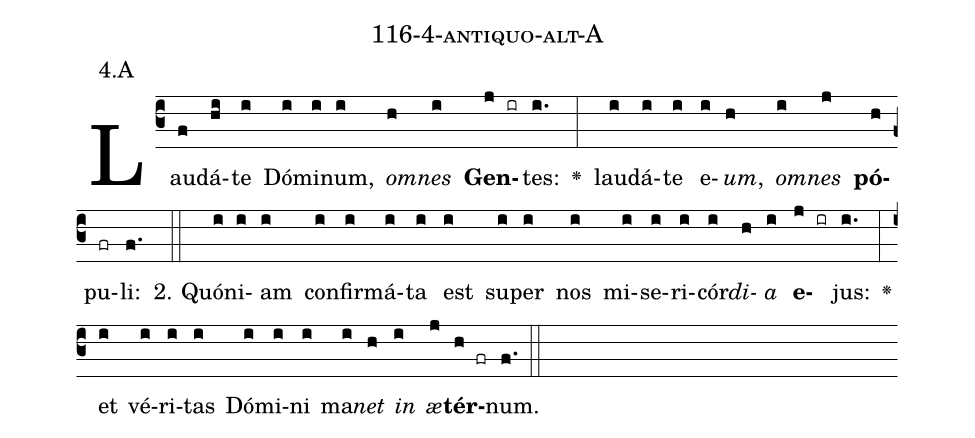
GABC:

name: 116-4-antiquo-alt-A;
annotation: 4.A;
%%
(c3)Lau(f)dá(hi)te(i) Dó(i)mi(i)num,(i) <i>om</i>(h)<i>nes</i>(i) <b>Gen</b>(j ir)tes:(i.) <v>\greheightstar</v>(:) lau(i)dá(i)te(i) e(i)<i>um</i>,(h) <i>om</i>(i)<i>nes</i>(j) <b>pó</b>(h)pu(fr)li:(f.) (::)
2. Quón(i)i(i)am(i) con(i)fir(i)má(i)ta(i) est(i) su(i)per(i) nos(i) mi(i)se(i)ri(i)cór(i)<i>di</i>(h)<i>a</i>(i) <b>e</b>(j ir)jus:(i.) <v>\greheightstar</v>(:) et(i) vé(i)ri(i)tas(i) Dó(i)mi(i)ni(i) ma(i)<i>net</i>(h) <i>in</i>(i) <i>æ</i>(j)<b>tér</b>(h fr)num.(f.) (::)
